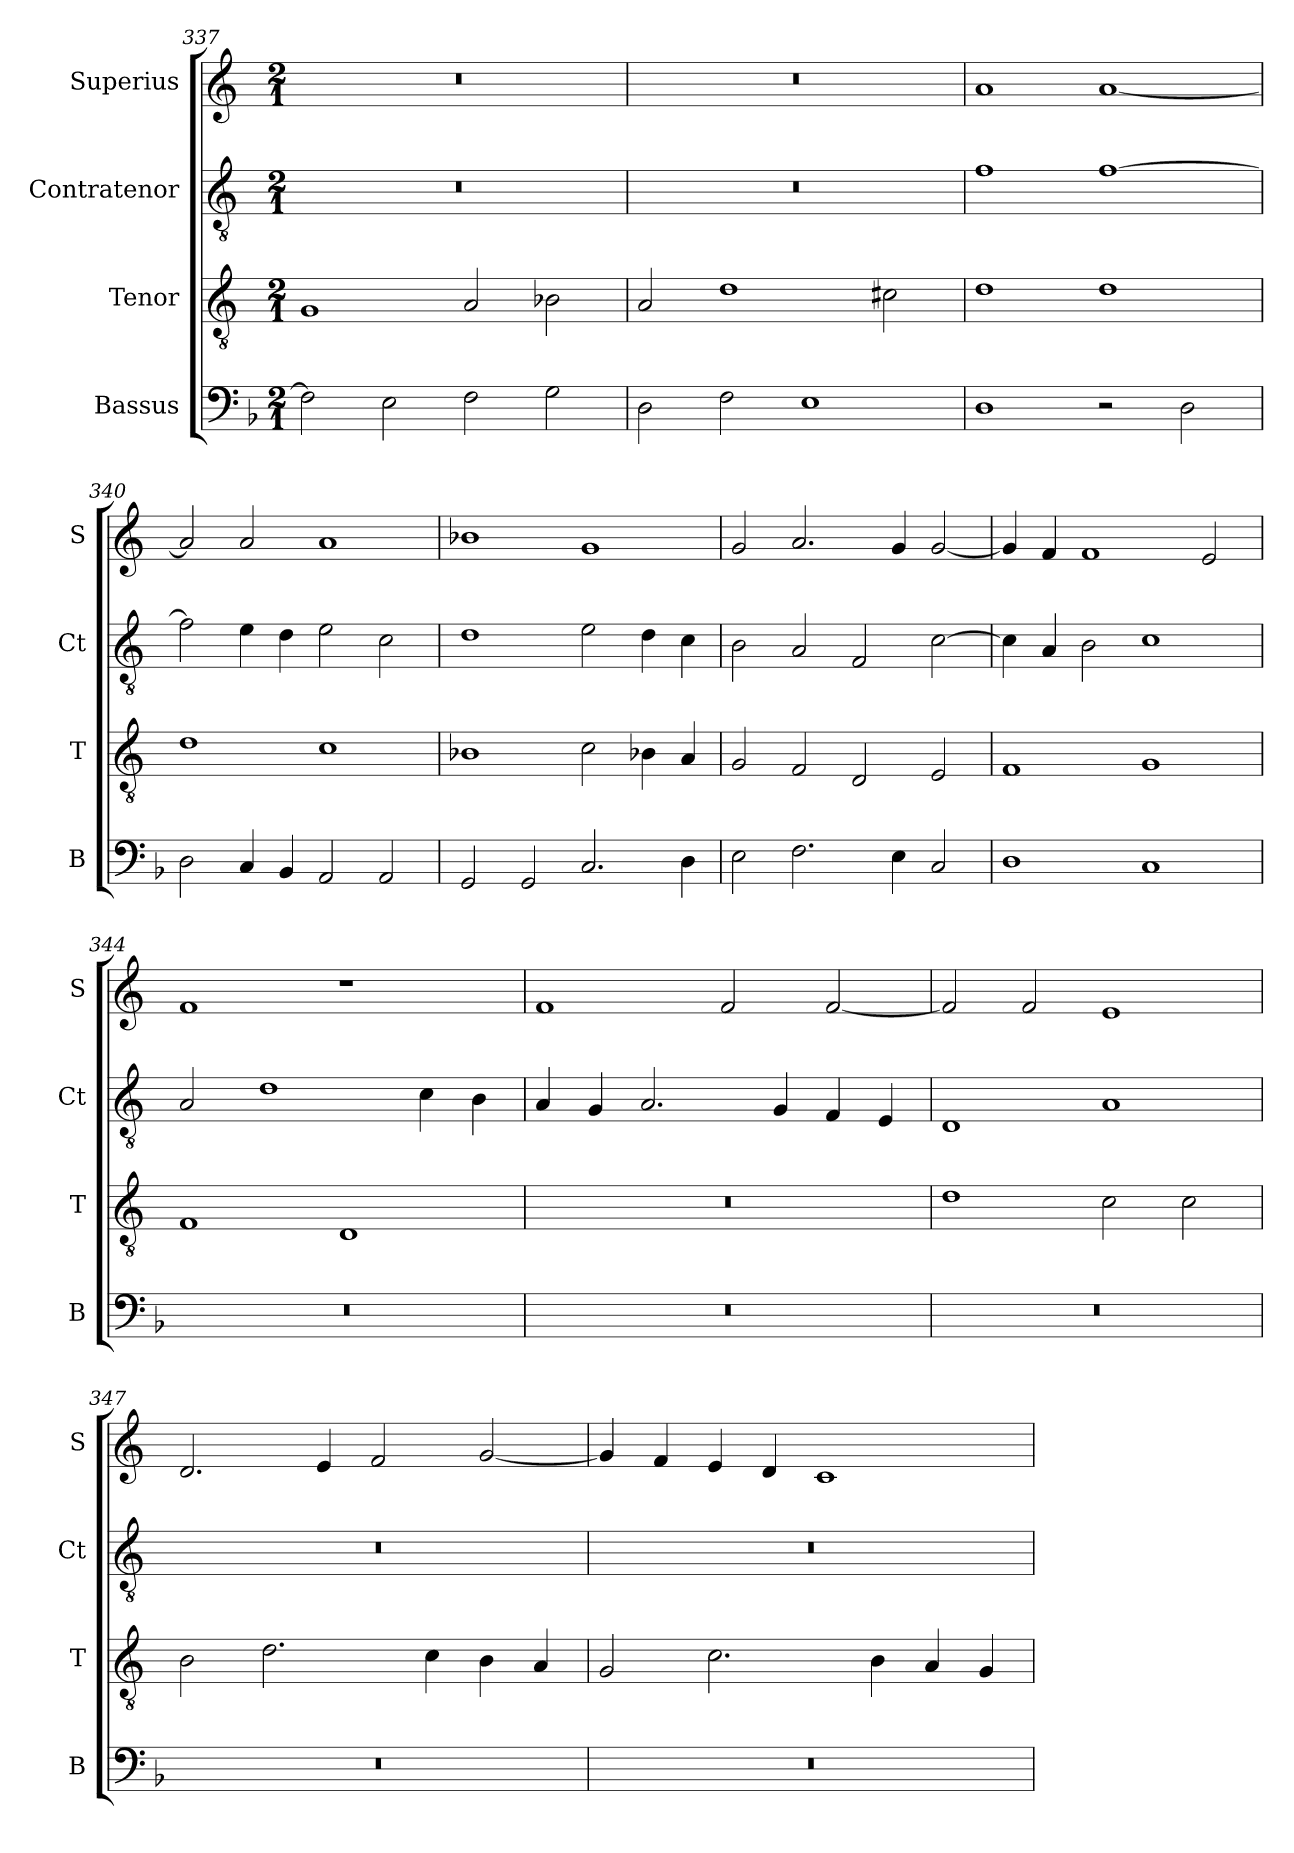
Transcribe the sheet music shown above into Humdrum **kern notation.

**kern	**kern	**kern	**kern
*part4	*part3	*part2	*part1
*staff4	*staff3	*staff2	*staff1
*I"Bassus	*I"Tenor	*I"Contratenor	*I"Superius
*I'B	*I'T	*I'Ct	*I'S
*clefF4	*clefGv2	*clefGv2	*clefG2
*k[b-]	*k[]	*k[]	*k[]
*M2/1	*M2/1	*M2/1	*M2/1
=337	=337	=337	=337
2F\]	1G	0r	0r
2E\	.	.	.
2F\	2A/	.	.
2G\	2B-X\	.	.
=338	=338	=338	=338
2D\	2A/	0r	0r
2F\	1d	.	.
1E	.	.	.
.	2c#X\	.	.
=339	=339	=339	=339
1D	1d	1f	1a
2r	1d	[1f	[1a
2D\	.	.	.
=340	=340	=340	=340
2D\	1d	2f\]	2a/]
4C/	.	4e\	2a/
4BB-/	.	4d\	.
2AA/	1c	2e\	1a
2AA/	.	2c\	.
=341	=341	=341	=341
2GG/	1B-X	1d	1b-X
2GG/	.	.	.
2.C/	2c\	2e\	1g
.	4B-X\	4d\	.
4D\	4A/	4c\	.
=342	=342	=342	=342
2E\	2G/	2B\	2g/
2.F\	2F/	2A/	2.a/
.	2D/	2F/	.
4E\	.	.	4g/
2C/	2E/	[2c\	[2g/
=343	=343	=343	=343
1D	1F	4c\]	4g/]
.	.	4A/	4f/
.	.	2B\	1f
1C	1G	1c	.
.	.	.	2e/
=344	=344	=344	=344
0r	1F	2A/	1f
.	.	1d	.
.	1D	.	1r
.	.	4c\	.
.	.	4B\	.
=345	=345	=345	=345
0r	0r	4A/	1f
.	.	4G/	.
.	.	2.A/	.
.	.	.	2f/
.	.	4G/	.
.	.	4F/	[2f/
.	.	4E/	.
=346	=346	=346	=346
0r	1d	1D	2f/]
.	.	.	2f/
.	2c\	1A	1e
.	2c\	.	.
=347	=347	=347	=347
0r	2B\	0r	2.d/
.	2.d\	.	.
.	.	.	4e/
.	.	.	2f/
.	4c\	.	.
.	4B\	.	[2g/
.	4A/	.	.
=348	=348	=348	=348
0r	2G/	0r	4g/]
.	.	.	4f/
.	2.c\	.	4e/
.	.	.	4d/
.	.	.	1c
.	4B\	.	.
.	4A/	.	.
.	4G/	.	.
=	=	=	=
*-	*-	*-	*-
